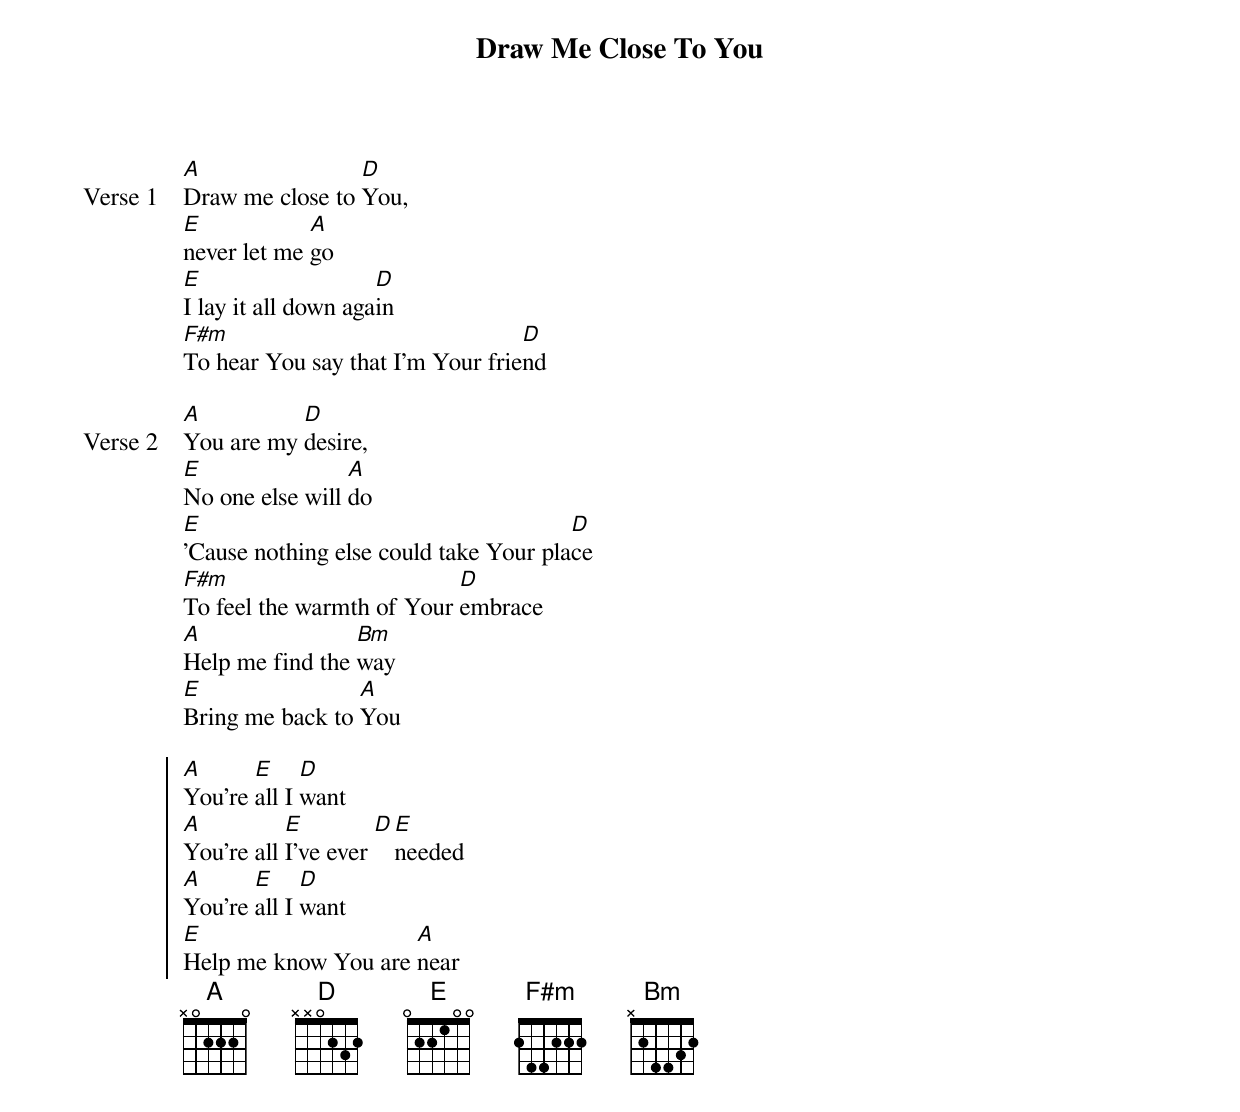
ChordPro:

{title: Draw Me Close To You}
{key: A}
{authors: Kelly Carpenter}
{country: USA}
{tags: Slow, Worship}
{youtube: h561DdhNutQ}

{sov Verse 1}
[A]Draw me close to [D]You,
[E]never let me [A]go
[E]I lay it all down aga[D]in
[F#m]To hear You say that I'm Your frie[D]nd

{eov}
{sov Verse 2}
[A]You are my [D]desire,
[E]No one else will [A]do
[E]'Cause nothing else could take Your pla[D]ce
[F#m]To feel the warmth of Your [D]embrace
[A]Help me find the [Bm]way
[E]Bring me back to [A]You

{eov}
{soc}
[A]You're [E]all I [D]want
[A]You're all [E]I've ever [D][E]needed
[A]You're [E]all I [D]want
[E]Help me know You are [A]near
{eoc}
